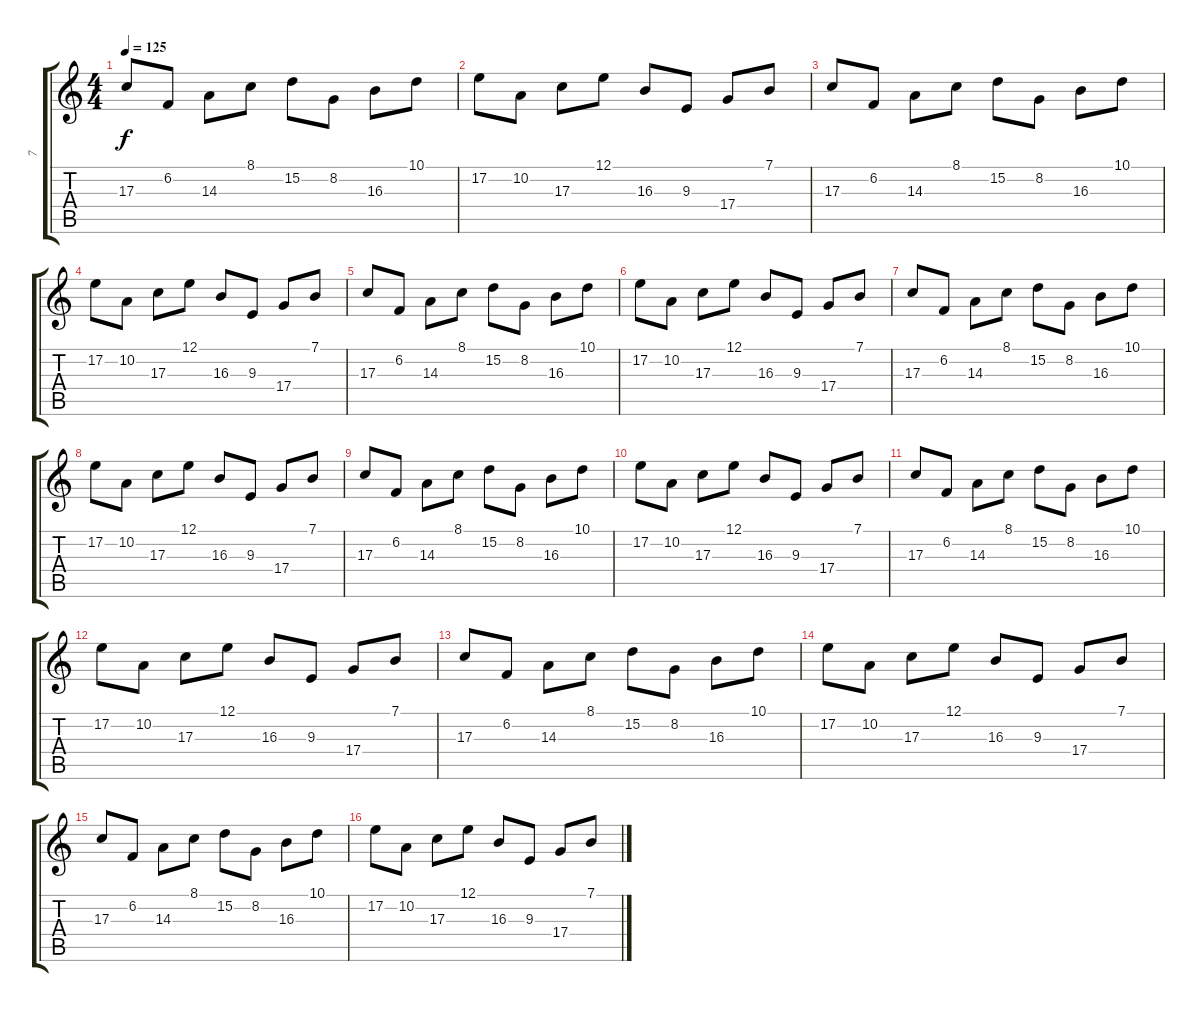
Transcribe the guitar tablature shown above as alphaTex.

\track ("7" "7") {instrument vibraphone}
\staff {score tabs}
\tuning (E4 B3 G3 D3 A2 E2) {hide}
\ts (4 4)
\tempo 125
\clef g2
\ks c
17.3.8{dy f} 6.2.8 14.3.8 8.1.8 15.2.8 8.2.8 16.3.8 10.1.8 |
17.2.8 10.2.8 17.3.8 12.1.8 16.3.8 9.3.8 17.4.8 7.1.8 |
17.3.8 6.2.8 14.3.8 8.1.8 15.2.8 8.2.8 16.3.8 10.1.8 |
17.2.8 10.2.8 17.3.8 12.1.8 16.3.8 9.3.8 17.4.8 7.1.8 |
17.3.8 6.2.8 14.3.8 8.1.8 15.2.8 8.2.8 16.3.8 10.1.8 |
17.2.8 10.2.8 17.3.8 12.1.8 16.3.8 9.3.8 17.4.8 7.1.8 |
17.3.8 6.2.8 14.3.8 8.1.8 15.2.8 8.2.8 16.3.8 10.1.8 |
17.2.8 10.2.8 17.3.8 12.1.8 16.3.8 9.3.8 17.4.8 7.1.8 |
17.3.8 6.2.8 14.3.8 8.1.8 15.2.8 8.2.8 16.3.8 10.1.8 |
17.2.8 10.2.8 17.3.8 12.1.8 16.3.8 9.3.8 17.4.8 7.1.8 |
17.3.8 6.2.8 14.3.8 8.1.8 15.2.8 8.2.8 16.3.8 10.1.8 |
17.2.8 10.2.8 17.3.8 12.1.8 16.3.8 9.3.8 17.4.8 7.1.8 |
17.3.8 6.2.8 14.3.8 8.1.8 15.2.8 8.2.8 16.3.8 10.1.8 |
17.2.8 10.2.8 17.3.8 12.1.8 16.3.8 9.3.8 17.4.8 7.1.8 |
17.3.8 6.2.8 14.3.8 8.1.8 15.2.8 8.2.8 16.3.8 10.1.8 |
17.2.8 10.2.8 17.3.8 12.1.8 16.3.8 9.3.8 17.4.8 7.1.8
